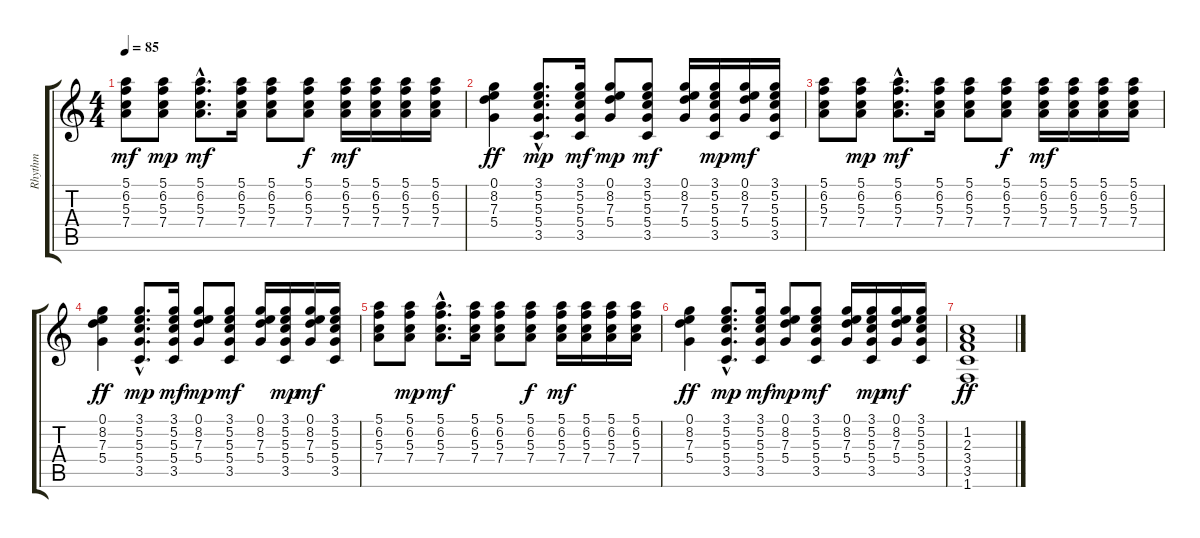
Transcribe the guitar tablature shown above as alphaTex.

\track ("Rhythm" "Rhythm") {instrument acousticguitarsteel}
\staff {score tabs}
\tuning (E4 B3 G3 D3 A2 E2) {hide}
\ts (4 4)
\tempo 85
\clef g2
\ks c
(5.1 6.2 5.3 7.4).8{dy mf} (5.1 6.2 5.3 7.4).8{dy mp} (5.1{hac} 6.2{hac} 5.3{hac} 7.4{hac}).8{d dy mf} (5.1 6.2 5.3 7.4).16 (5.1 6.2 5.3 7.4).8 (5.1 6.2 5.3 7.4).8{dy f} (5.1 6.2 5.3 7.4).16{dy mf} (5.1 6.2 5.3 7.4).16 (5.1 6.2 5.3 7.4).16 (5.1 6.2 5.3 7.4).16 |
(0.1 8.2 7.3 5.4).4{dy ff} (3.1{hac} 5.2{hac} 5.3{hac} 5.4{hac} 3.5{hac}).8{d dy mp} (3.1 5.2 5.3 5.4 3.5).16{dy mf} (0.1 8.2 7.3 5.4).8{dy mp} (3.1 5.2 5.3 5.4 3.5).8{dy mf} (0.1 8.2 7.3 5.4).16 (3.1 5.2 5.3 5.4 3.5).16{dy mp} (0.1 8.2 7.3 5.4).16{dy mf} (3.1 5.2 5.3 5.4 3.5).16 |
(5.1 6.2 5.3 7.4).8 (5.1 6.2 5.3 7.4).8{dy mp} (5.1{hac} 6.2{hac} 5.3{hac} 7.4{hac}).8{d dy mf} (5.1 6.2 5.3 7.4).16 (5.1 6.2 5.3 7.4).8 (5.1 6.2 5.3 7.4).8{dy f} (5.1 6.2 5.3 7.4).16{dy mf} (5.1 6.2 5.3 7.4).16 (5.1 6.2 5.3 7.4).16 (5.1 6.2 5.3 7.4).16 |
(0.1 8.2 7.3 5.4).4{dy ff} (3.1{hac} 5.2{hac} 5.3{hac} 5.4{hac} 3.5{hac}).8{d dy mp} (3.1 5.2 5.3 5.4 3.5).16{dy mf} (0.1 8.2 7.3 5.4).8{dy mp} (3.1 5.2 5.3 5.4 3.5).8{dy mf} (0.1 8.2 7.3 5.4).16 (3.1 5.2 5.3 5.4 3.5).16{dy mp} (0.1 8.2 7.3 5.4).16{dy mf} (3.1 5.2 5.3 5.4 3.5).16 |
(5.1 6.2 5.3 7.4).8 (5.1 6.2 5.3 7.4).8{dy mp} (5.1{hac} 6.2{hac} 5.3{hac} 7.4{hac}).8{d dy mf} (5.1 6.2 5.3 7.4).16 (5.1 6.2 5.3 7.4).8 (5.1 6.2 5.3 7.4).8{dy f} (5.1 6.2 5.3 7.4).16{dy mf} (5.1 6.2 5.3 7.4).16 (5.1 6.2 5.3 7.4).16 (5.1 6.2 5.3 7.4).16 |
(0.1 8.2 7.3 5.4).4{dy ff} (3.1{hac} 5.2{hac} 5.3{hac} 5.4{hac} 3.5{hac}).8{d dy mp} (3.1 5.2 5.3 5.4 3.5).16{dy mf} (0.1 8.2 7.3 5.4).8{dy mp} (3.1 5.2 5.3 5.4 3.5).8{dy mf} (0.1 8.2 7.3 5.4).16 (3.1 5.2 5.3 5.4 3.5).16{dy mp} (0.1 8.2 7.3 5.4).16{dy mf} (3.1 5.2 5.3 5.4 3.5).16 |
(1.2 2.3 3.4 3.5 1.6).1{dy ff}
